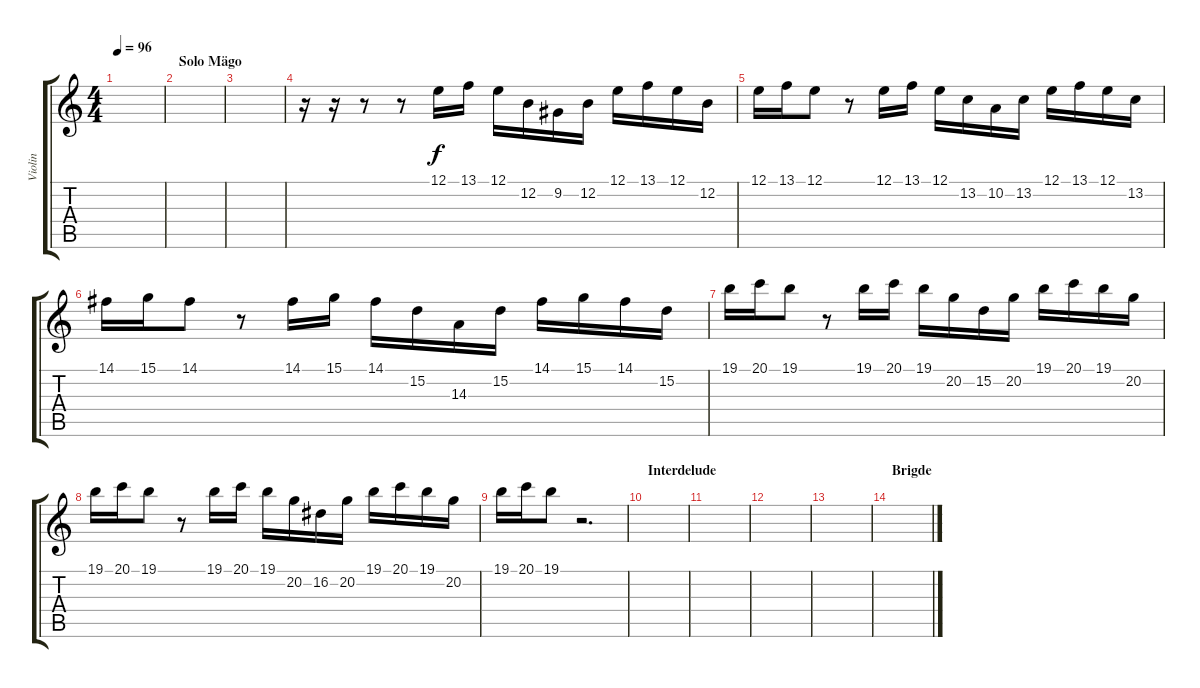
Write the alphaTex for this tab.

\track ("Violin" "Violin") {instrument violin}
\staff {score tabs}
\tuning (E4 B3 G3 D3 A2 E2) {hide}
\ts (4 4)
\tempo 96
\clef g2
\ks c
|
\section ("" "Solo Mägo")
|
|
r.16{volume 13 instrument violin} r.16 r.8 r.8 12.1.16{volume 9 instrument violin} 13.1.16 12.1.16 12.2.16 9.2.16 12.2.16 12.1.16 13.1.16 12.1.16 12.2.16 |
12.1.16 13.1.16 12.1.8 r.8 12.1.16 13.1.16 12.1.16 13.2.16 10.2.16 13.2.16 12.1.16 13.1.16 12.1.16 13.2.16 |
14.1.16 15.1.16 14.1.8 r.8 14.1.16 15.1.16 14.1.16 15.2.16 14.3.16 15.2.16 14.1.16 15.1.16 14.1.16 15.2.16 |
19.1.16 20.1.16 19.1.8 r.8 19.1.16 20.1.16 19.1.16 20.2.16 15.2.16 20.2.16 19.1.16 20.1.16 19.1.16 20.2.16 |
19.1.16 20.1.16 19.1.8 r.8 19.1.16 20.1.16 19.1.16 20.2.16 16.2.16 20.2.16 19.1.16 20.1.16 19.1.16 20.2.16 |
19.1.16 20.1.16 19.1.8 r.2{d} |
\section ("" "Interdelude")
|
|
|
|
\section ("" "Brigde")
